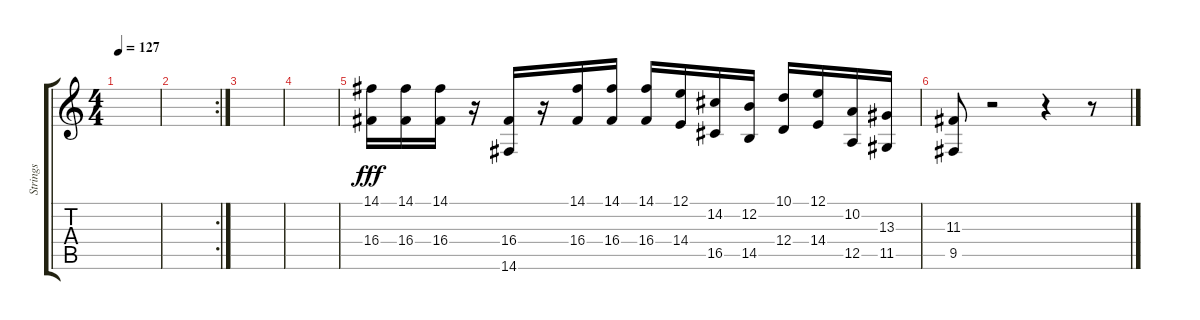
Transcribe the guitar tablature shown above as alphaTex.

\track ("Strings" "Strings") {instrument pad7halo}
\staff {score tabs}
\tuning (E4 B3 G3 D3 A2 E2) {hide}
\ts (4 4)
\tempo 127
\clef g2
\ks c
|
\rc 2
|
|
|
(14.1 16.4).16{dy fff} (14.1 16.4).16 (14.1 16.4).16 r.16 (16.4 14.6).16 r.16 (14.1 16.4).16 (14.1 16.4).16 (14.1 16.4).16 (12.1 14.4).16 (14.2 16.5).16 (12.2 14.5).16 (10.1 12.4).16 (12.1 14.4).16 (10.2 12.5).16 (13.3 11.5).16 |
(11.3 9.5).8 r.2 r.4 r.8
